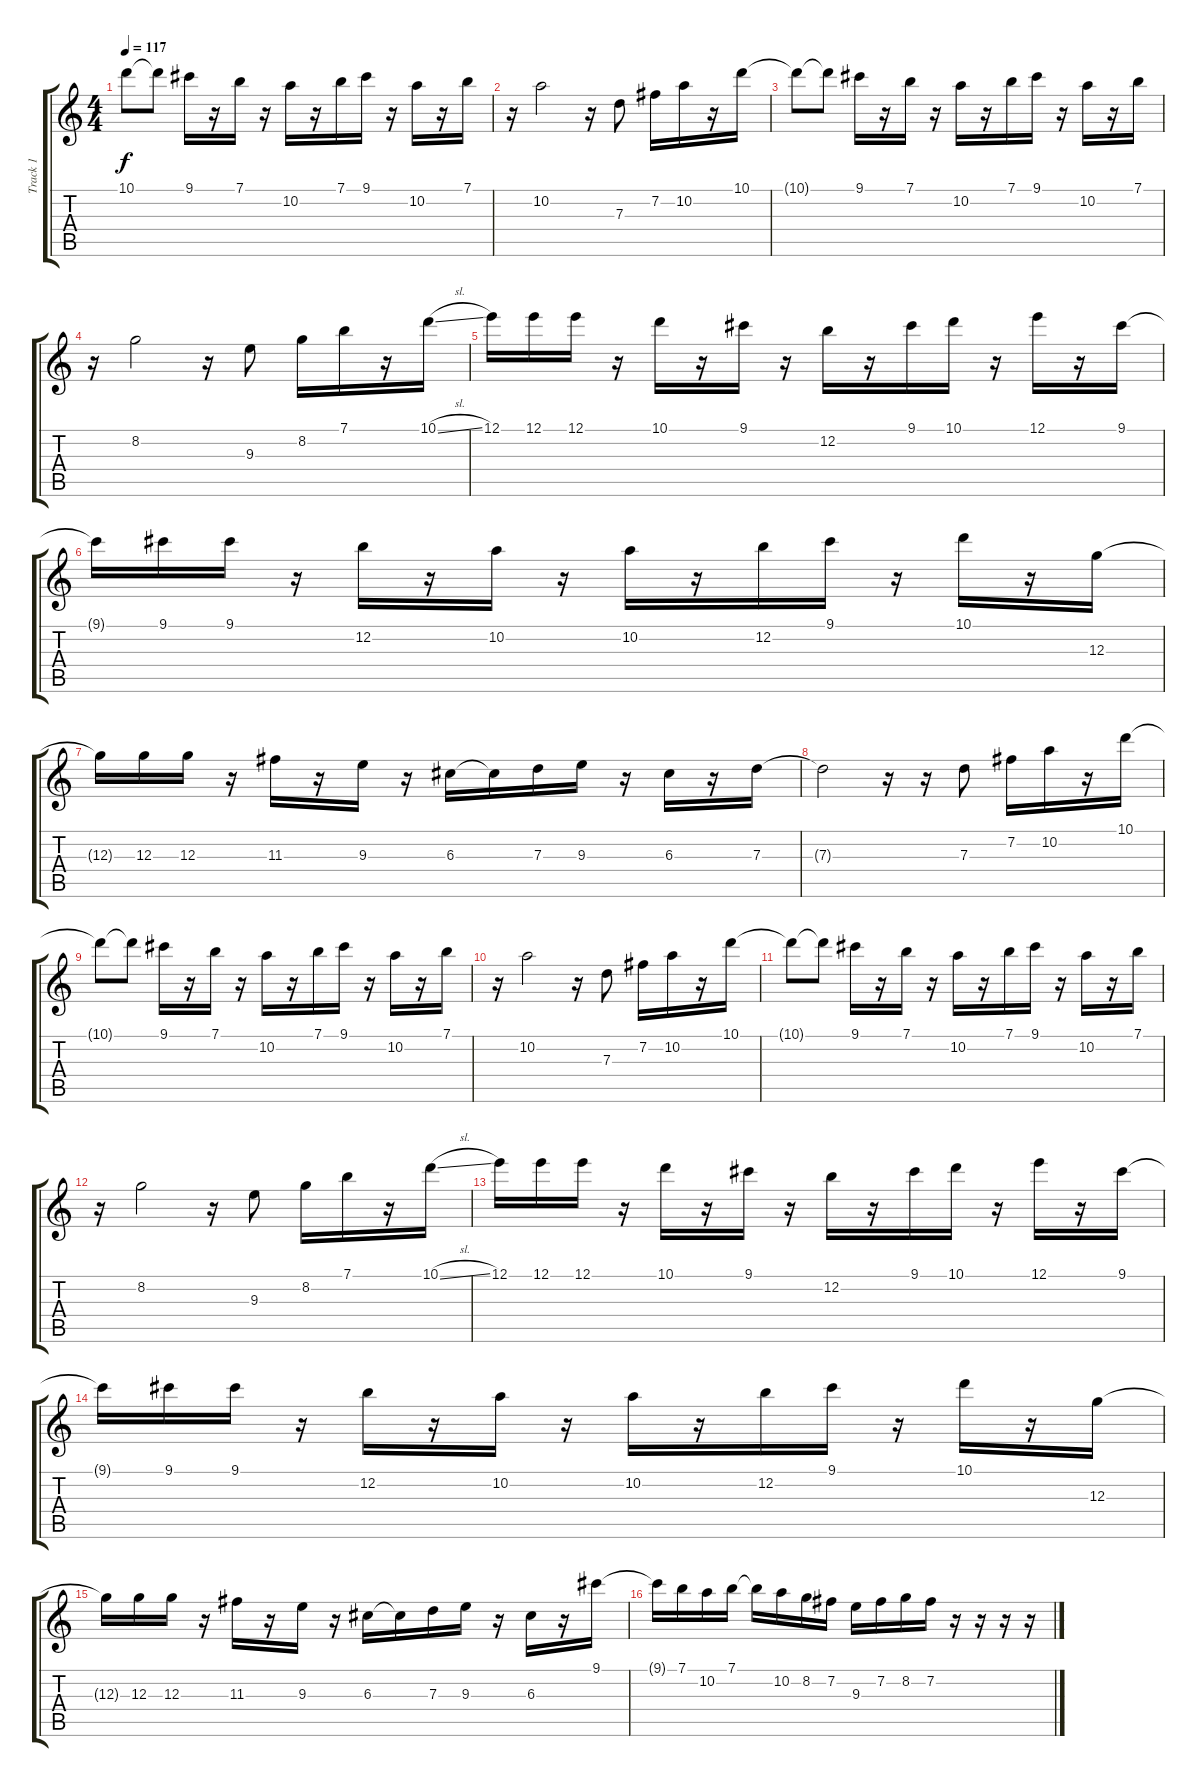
\track ("Track 1" "Track 1") {instrument acousticguitarsteel}
\staff {score tabs}
\tuning (E4 B3 G3 D3 A2 E2) {hide}
\ts (4 4)
\tempo 117
\clef g2
\ks c
10.1{t}.8{dy f} 10.1{t}.8 9.1.16 r.16 7.1.16 r.16 10.2.16 r.16 7.1.16 9.1.16 r.16 10.2.16 r.16 7.1.16 |
r.16 10.2.2 r.16 7.3.8 7.2.16 10.2.16 r.16 10.1.16 |
10.1{t}.8 10.1{t}.8 9.1.16 r.16 7.1.16 r.16 10.2.16 r.16 7.1.16 9.1.16 r.16 10.2.16 r.16 7.1.16 |
r.16 8.2.2 r.16 9.3.8 8.2.16 7.1.16 r.16 10.1{sl}.16 |
12.1.16 12.1.16 12.1.16 r.16 10.1.16 r.16 9.1.16 r.16 12.2.16 r.16 9.1.16 10.1.16 r.16 12.1.16 r.16 9.1.16 |
9.1{t}.16 9.1.16 9.1.16 r.16 12.2.16 r.16 10.2.16 r.16 10.2.16 r.16 12.2.16 9.1.16 r.16 10.1.16 r.16 12.3.16 |
12.3{t}.16 12.3.16 12.3.16 r.16 11.3.16 r.16 9.3.16 r.16 6.3.16 6.3{t}.16 7.3.16 9.3.16 r.16 6.3.16 r.16 7.3.16 |
7.3{t}.2 r.16 r.16 7.3.8 7.2.16 10.2.16 r.16 10.1.16 |
10.1{t}.8 10.1{t}.8 9.1.16 r.16 7.1.16 r.16 10.2.16 r.16 7.1.16 9.1.16 r.16 10.2.16 r.16 7.1.16 |
r.16 10.2.2 r.16 7.3.8 7.2.16 10.2.16 r.16 10.1.16 |
10.1{t}.8 10.1{t}.8 9.1.16 r.16 7.1.16 r.16 10.2.16 r.16 7.1.16 9.1.16 r.16 10.2.16 r.16 7.1.16 |
r.16 8.2.2 r.16 9.3.8 8.2.16 7.1.16 r.16 10.1{sl}.16 |
12.1.16 12.1.16 12.1.16 r.16 10.1.16 r.16 9.1.16 r.16 12.2.16 r.16 9.1.16 10.1.16 r.16 12.1.16 r.16 9.1.16 |
9.1{t}.16 9.1.16 9.1.16 r.16 12.2.16 r.16 10.2.16 r.16 10.2.16 r.16 12.2.16 9.1.16 r.16 10.1.16 r.16 12.3.16 |
12.3{t}.16 12.3.16 12.3.16 r.16 11.3.16 r.16 9.3.16 r.16 6.3.16 6.3{t}.16 7.3.16 9.3.16 r.16 6.3.16 r.16 9.1.16 |
9.1{t}.16 7.1.16 10.2.16 7.1.16 7.1{t}.16 10.2.16 8.2.16 7.2.16 9.3.16 7.2.16 8.2.16 7.2.16 r.16 r.16 r.16 r.16
